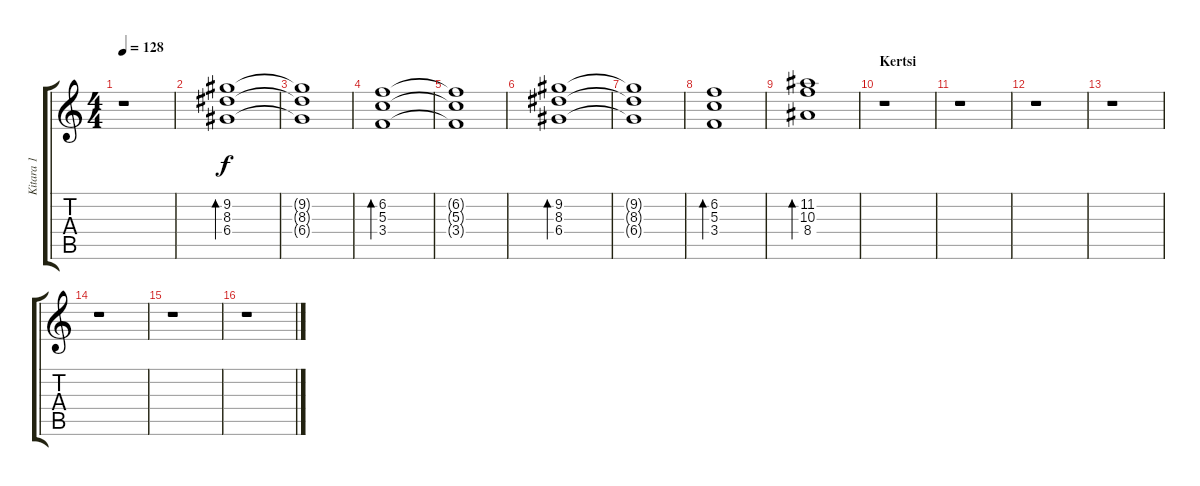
\track ("Kitara 1" "Kitara 1") {instrument overdrivenguitar}
\staff {score tabs}
\tuning (E4 B3 G3 D3 A2 D2) {hide}
\ts (4 4)
\tempo 128
\clef g2
\ks c
r.1{dy f} |
(9.2 8.3 6.4).1{bd 240} |
(9.2{t} 8.3{t} 6.4{t}).1 |
(6.2 5.3 3.4).1{bd 240} |
(6.2{t} 5.3{t} 3.4{t}).1 |
(9.2 8.3 6.4).1{bd 240} |
(9.2{t} 8.3{t} 6.4{t}).1 |
(6.2 5.3 3.4).1{bd 240} |
(11.2 10.3 8.4).1{bd 240} |
\section ("" "Kertsi")
r.1 |
r.1 |
r.1 |
r.1 |
r.1 |
r.1 |
r.1
